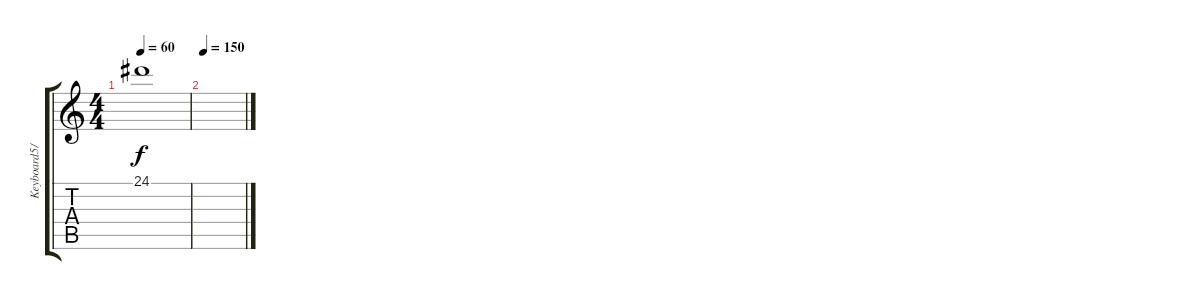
\track ("Keyboard5/flauta" "Keyboard5/") {instrument flute}
\staff {score tabs}
\tuning (Eb4 Bb3 Gb3 Db3 Ab2 Eb2) {hide}
\ts (4 4)
\tempo 60
\clef g2
\ks c
24.1.1{dy f} |
\tempo 150
